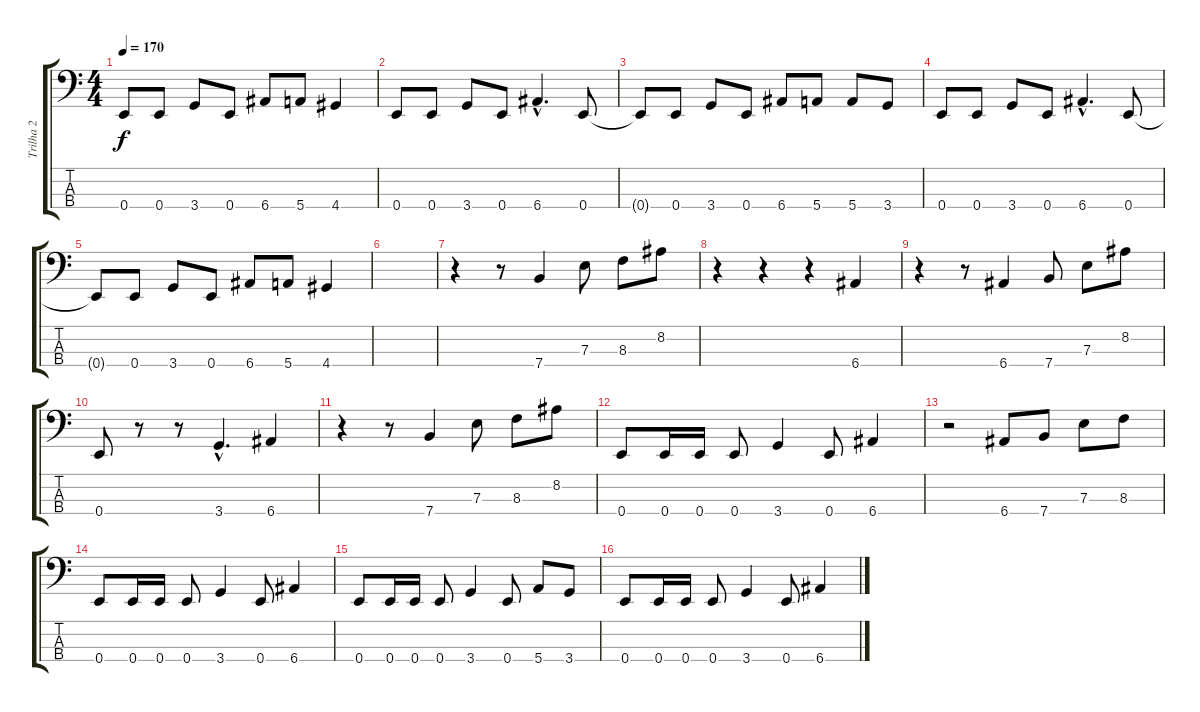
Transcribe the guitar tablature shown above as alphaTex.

\track ("Trilha 2" "Trilha 2") {instrument slapbass2}
\staff {score tabs}
\tuning (G2 D2 A1 E1) {hide}
\ts (4 4)
\tempo 170
\clef f4
\ks c
0.4{t}.8{dy f} 0.4.8 3.4.8 0.4.8 6.4.8 5.4.8 4.4.4 |
0.4.8 0.4.8 3.4.8 0.4.8 6.4{hac}.4{d} 0.4.8 |
0.4{t}.8 0.4.8 3.4.8 0.4.8 6.4.8 5.4.8 5.4.8 3.4.8 |
0.4.8 0.4.8 3.4.8 0.4.8 6.4{hac}.4{d} 0.4.8 |
0.4{t}.8 0.4.8 3.4.8 0.4.8 6.4.8 5.4.8 4.4.4 |
|
r.4 r.8 7.4.4 7.3.8 8.3.8 8.2.8 |
r.4 r.4 r.4 6.4.4 |
r.4 r.8 6.4.4 7.4.8 7.3.8 8.2.8 |
0.4.8 r.8 r.8 3.4{hac}.4{d} 6.4.4 |
r.4 r.8 7.4.4 7.3.8 8.3.8 8.2.8 |
0.4.8 0.4.16 0.4.16 0.4.8 3.4.4 0.4.8 6.4.4 |
r.2 6.4.8 7.4.8 7.3.8 8.3.8 |
0.4.8 0.4.16 0.4.16 0.4.8 3.4.4 0.4.8 6.4.4 |
0.4.8 0.4.16 0.4.16 0.4.8 3.4.4 0.4.8 5.4.8 3.4.8 |
0.4.8 0.4.16 0.4.16 0.4.8 3.4.4 0.4.8 6.4.4
